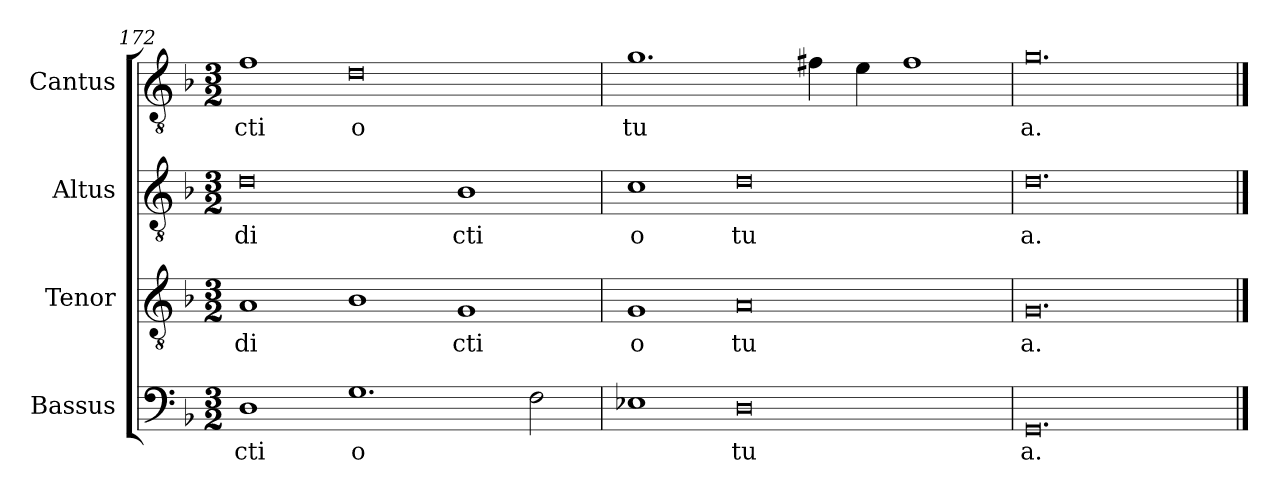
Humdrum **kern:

**kern	**text	**kern	**text	**kern	**text	**kern	**text
*part4	*part4	*part3	*part3	*part2	*part2	*part1	*part1
*staff4	*staff4	*staff3	*staff3	*staff2	*staff2	*staff1	*staff1
*I"Bassus	*	*I"Tenor	*	*I"Altus	*	*I"Cantus	*
*clefF4	*	*clefGv2	*	*clefGv2	*	*clefGv2	*
*k[b-]	*	*k[b-]	*	*k[b-]	*	*k[b-]	*
*F:	*	*F:	*	*F:	*	*F:	*
*M3/2	*	*M3/2	*	*M3/2	*	*M3/2	*
=172	=172	=172	=172	=172	=172	=172	=172
!	!LO:LY:b:cj	!	!LO:LY:b:cj	!	!LO:LY:b:cj	!	!LO:LY:b:cj
1D	cti	1A	di	0d	di	1f	cti
!	!LO:LY:b:cj	!	!LO:LY:b:cj	!	!	!	!LO:LY:b:cj
1.G	o	1B-	.	.	.	0d	o
!	!	!	!LO:LY:b:cj	!	!LO:LY:b:cj	!	!
.	.	1G	cti	1B-	cti	.	.
!	!LO:LY:b:cj	!	!	!	!	!	!
2F\	.	.	.	.	.	.	.
=173	=173	=173	=173	=173	=173	=173	=173
!	!LO:LY:b:cj	!	!LO:LY:b:cj	!	!LO:LY:b:cj	!	!LO:LY:b:cj
1E-X	.	1G	o	1c	o	1.g	tu
!	!LO:LY:b:cj	!	!LO:LY:b:cj	!	!LO:LY:b:cj	!	!
0D	tu	0A	tu	0d	tu	.	.
!	!	!	!	!	!	!	!LO:LY:b:cj
.	.	.	.	.	.	4f#\	.
!	!	!	!	!	!	!	!LO:LY:b:cj
.	.	.	.	.	.	4e\	.
!	!	!	!	!	!	!	!LO:LY:b:cj
.	.	.	.	.	.	1f#	.
=174	=174	=174	=174	=174	=174	=174	=174
!	!LO:LY:b:cj	!	!LO:LY:b:cj	!	!LO:LY:b:cj	!	!LO:LY:b:cj
0.GG	a.	0.G	a.	0.d	a.	0.g	a.
==	==	==	==	==	==	==	==
*-	*-	*-	*-	*-	*-	*-	*-
